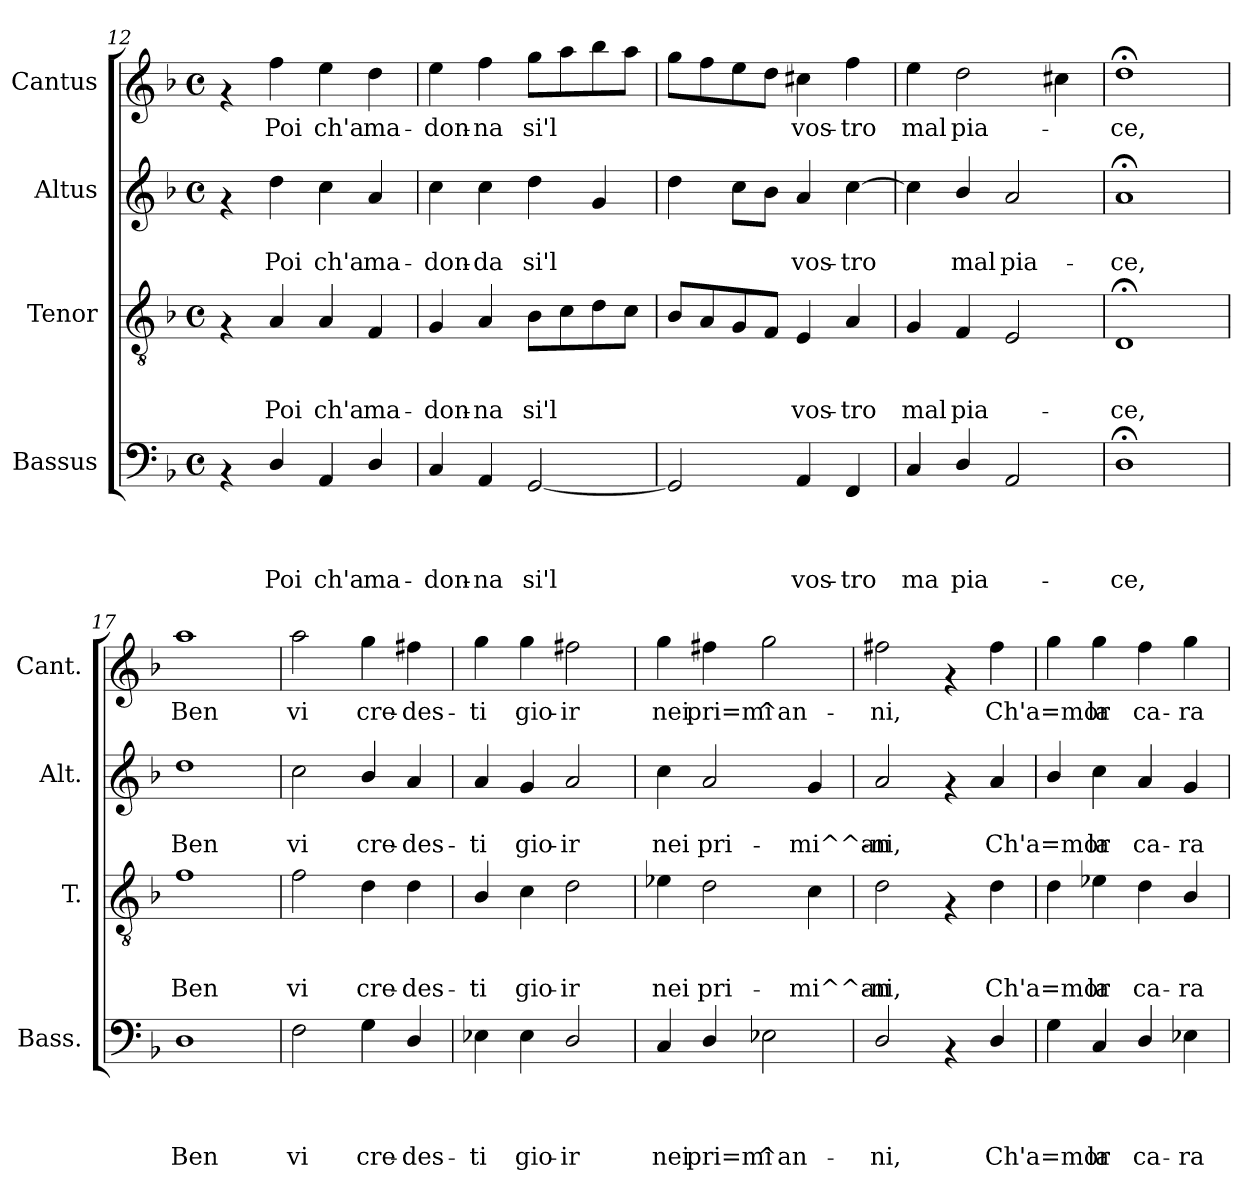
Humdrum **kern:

**kern	**text	**text	**text	**text	**kern	**text	**text	**text	**kern	**text	**text	**kern	**text
*part4	*part4	*part4	*part4	*part4	*part3	*part3	*part3	*part3	*part2	*part2	*part2	*part1	*part1
*staff4	*staff4	*staff4	*staff4	*staff4	*staff3	*staff3	*staff3	*staff3	*staff2	*staff2	*staff2	*staff1	*staff1
*I"Bassus	*	*	*	*	*I"Tenor	*	*	*	*I"Altus	*	*	*I"Cantus	*
*I'Bass.	*	*	*	*	*I'T.	*	*	*	*I'Alt.	*	*	*I'Cant.	*
*clefF4	*	*	*	*	*clefGv2	*	*	*	*clefG2	*	*	*clefG2	*
*k[b-]	*	*	*	*	*k[b-]	*	*	*	*k[b-]	*	*	*k[b-]	*
*F:	*	*	*	*	*F:	*	*	*	*F:	*	*	*F:	*
*M4/4	*	*	*	*	*M4/4	*	*	*	*M4/4	*	*	*M4/4	*
*met(c)	*	*	*	*	*met(c)	*	*	*	*met(c)	*	*	*met(c)	*
=12	=12	=12	=12	=12	=12	=12	=12	=12	=12	=12	=12	=12	=12
4rAA	.	.	.	.	4rF	.	.	.	4rf	.	.	4rf	.
!	!	!	!	!LO:LY:b	!	!	!	!LO:LY:b	!	!	!LO:LY:b	!	!LO:LY:b
4D/	.	.	.	Poi	4A/	.	.	Poi	4dd\	.	Poi	4ff\	Poi
!	!	!	!	!LO:LY:b	!	!	!	!LO:LY:b	!	!	!LO:LY:b	!	!LO:LY:b
4AA/	.	.	.	ch'a	4A/	.	.	ch'a	4cc\	.	ch'a	4ee\	ch'a
!	!	!	!	!LO:LY:b	!	!	!	!LO:LY:b	!	!	!LO:LY:b	!	!LO:LY:b
4D/	.	.	.	ma-	4F/	.	.	ma-	4a/	.	ma-	4dd\	ma-
!!LO:PB:g=z
=13	=13	=13	=13	=13	=13	=13	=13	=13	=13	=13	=13	=13	=13
!	!	!	!	!LO:LY:b	!	!	!	!LO:LY:b	!	!	!LO:LY:b	!	!LO:LY:b
4C/	.	.	.	-don-	4G/	.	.	-don-	4cc\	.	-don-	4ee\	-don-
!	!	!	!	!LO:LY:b	!	!	!	!LO:LY:b	!	!	!LO:LY:b	!	!LO:LY:b
4AA/	.	.	.	-na	4A/	.	.	-na	4cc\	.	-da	4ff\	-na
!	!	!	!	!LO:LY:b	!	!	!	!LO:LY:b	!	!	!LO:LY:b	!	!LO:LY:b
[<2GG/	.	.	.	si'l	8B-\L	.	.	si'l	4dd\	.	si'l	8gg\L	si'l
.	.	.	.	.	8c\	.	.	.	.	.	.	8aa\	.
.	.	.	.	.	8d\	.	.	.	4g/	.	.	8bb-\	.
.	.	.	.	.	8c\J	.	.	.	.	.	.	8aa\J	.
=14	=14	=14	=14	=14	=14	=14	=14	=14	=14	=14	=14	=14	=14
2GG/]	.	.	.	.	8B-/L	.	.	.	4dd\	.	.	8gg\L	.
.	.	.	.	.	8A/	.	.	.	.	.	.	8ff\	.
.	.	.	.	.	8G/	.	.	.	8cc\L	.	.	8ee\	.
.	.	.	.	.	8F/J	.	.	.	8b-\J	.	.	8dd\J	.
!	!	!	!	!LO:LY:b	!	!	!	!LO:LY:b	!	!	!LO:LY:b	!	!LO:LY:b
4AA/	.	.	.	vos-	4E/	.	.	vos-	4a/	.	vos-	4cc#X\	vos-
!	!	!	!	!LO:LY:b	!	!	!	!LO:LY:b	!	!	!LO:LY:b	!	!LO:LY:b
4FF/	.	.	.	-tro	4A/	.	.	-tro	[>4cc\	.	-tro	4ff\	-tro
=15	=15	=15	=15	=15	=15	=15	=15	=15	=15	=15	=15	=15	=15
!	!	!	!	!LO:LY:b	!	!	!	!LO:LY:b	!	!	!	!	!LO:LY:b
4C/	.	.	.	ma	4G/	.	.	mal	4cc\]	.	.	4ee\	mal
!	!	!	!	!LO:LY:b	!	!	!	!LO:LY:b	!	!	!LO:LY:b	!	!LO:LY:b
4D/	.	.	.	pia-	4F/	.	.	pia-	4b-/	.	mal	2dd\	pia-
!	!	!	!	!	!	!	!	!	!	!	!LO:LY:b	!	!
2AA/	.	.	.	.	2E/	.	.	.	2a/	.	pia-	.	.
.	.	.	.	.	.	.	.	.	.	.	.	4cc#X\	.
=16	=16	=16	=16	=16	=16	=16	=16	=16	=16	=16	=16	=16	=16
!	!	!	!	!LO:LY:b	!	!	!	!LO:LY:b	!	!	!LO:LY:b	!	!LO:LY:b
1D;	.	.	.	-ce,	1D;	.	.	-ce,	1a;<	.	-ce,	1dd;	-ce,
=17	=17	=17	=17	=17	=17	=17	=17	=17	=17	=17	=17	=17	=17
!	!	!	!	!LO:LY:b	!	!	!	!LO:LY:b	!	!	!LO:LY:b	!	!LO:LY:b
1D	.	.	.	Ben	1f	.	.	Ben	1dd	.	Ben	1aa	Ben
=18	=18	=18	=18	=18	=18	=18	=18	=18	=18	=18	=18	=18	=18
!	!	!	!	!LO:LY:b	!	!	!	!LO:LY:b	!	!	!LO:LY:b	!	!LO:LY:b
2F\	.	.	.	vi	2f\	.	.	vi	2cc\	.	vi	2aa\	vi
!	!	!	!	!LO:LY:b	!	!	!	!LO:LY:b	!	!	!LO:LY:b	!	!LO:LY:b
4G\	.	.	.	cre-	4d\	.	.	cre-	4b-/	.	cre-	4gg\	cre-
!	!	!	!	!LO:LY:b	!	!	!	!LO:LY:b	!	!	!LO:LY:b	!	!LO:LY:b
4D/	.	.	.	-des-	4d\	.	.	-des-	4a/	.	-des-	4ff#X\	-des-
=19	=19	=19	=19	=19	=19	=19	=19	=19	=19	=19	=19	=19	=19
!	!	!	!	!LO:LY:b	!	!	!	!LO:LY:b	!	!	!LO:LY:b	!	!LO:LY:b
4E-X\	.	.	.	-ti	4B-/	.	.	-ti	4a/	.	-ti	4gg\	-ti
!	!	!	!	!LO:LY:b	!	!	!	!LO:LY:b	!	!	!LO:LY:b	!	!LO:LY:b
4E-\	.	.	.	gio-	4c\	.	.	gio-	4g/	.	gio-	4gg\	gio-
!	!	!	!	!LO:LY:b	!	!	!	!LO:LY:b	!	!	!LO:LY:b	!	!LO:LY:b
2D/	.	.	.	-ir	2d\	.	.	-ir	2a/	.	-ir	2ff#X\	-ir
!!LO:PB:g=z
=20	=20	=20	=20	=20	=20	=20	=20	=20	=20	=20	=20	=20	=20
!	!	!	!	!LO:LY:b	!	!	!	!LO:LY:b	!	!	!LO:LY:b	!	!LO:LY:b
4C/	.	.	.	nei	4e-X\	.	.	nei	4cc\	.	nei	4gg\	nei
!	!	!	!	!LO:LY:b	!	!	!	!LO:LY:b	!	!	!LO:LY:b	!	!LO:LY:b
4D/	.	.	.	pri=mi	2d\	.	.	pri-	2a/	.	pri-	4ff#X\	pri=mi
!	!	!	!	!LO:LY:b	!	!	!	!	!	!	!	!	!LO:LY:b
2E-X\	.	.	.	^an-	.	.	.	.	.	.	.	2gg\	^an-
!	!	!	!	!	!	!	!	!LO:LY:b	!	!	!LO:LY:b	!	!
.	.	.	.	.	4c\	.	.	-mi^^an-	4g/	.	-mi^^an-	.	.
=21	=21	=21	=21	=21	=21	=21	=21	=21	=21	=21	=21	=21	=21
!	!	!	!	!LO:LY:b	!	!	!	!LO:LY:b	!	!	!LO:LY:b	!	!LO:LY:b
2D/	.	.	.	-ni,	2d\	.	.	-ni,	2a/	.	-ni,	2ff#X\	-ni,
4rAA	.	.	.	.	4rF	.	.	.	4rf	.	.	4rf	.
!	!	!	!	!LO:LY:b	!	!	!	!LO:LY:b	!	!	!LO:LY:b	!	!LO:LY:b
4D/	.	.	.	Ch'a=mor	4d\	.	.	Ch'a=mor	4a/	.	Ch'a=mor	4ff#\	Ch'a=mor
=22	=22	=22	=22	=22	=22	=22	=22	=22	=22	=22	=22	=22	=22
4G\	.	.	.	.	4d\	.	.	.	4b-/	.	.	4gg\	.
!	!	!	!	!LO:LY:b	!	!	!	!LO:LY:b	!	!	!LO:LY:b	!	!LO:LY:b
4C/	.	.	.	la	4e-X\	.	.	la	4cc\	.	la	4gg\	la
!	!	!	!	!LO:LY:b	!	!	!	!LO:LY:b	!	!	!LO:LY:b	!	!LO:LY:b
4D/	.	.	.	ca-	4d\	.	.	ca-	4a/	.	ca-	4ff\	ca-
!	!	!	!	!LO:LY:b	!	!	!	!LO:LY:b	!	!	!LO:LY:b	!	!LO:LY:b
4E-X\	.	.	.	-ra	4B-/	.	.	-ra	4g/	.	-ra	4gg\	-ra
=	=	=	=	=	=	=	=	=	=	=	=	=	=
*-	*-	*-	*-	*-	*-	*-	*-	*-	*-	*-	*-	*-	*-
